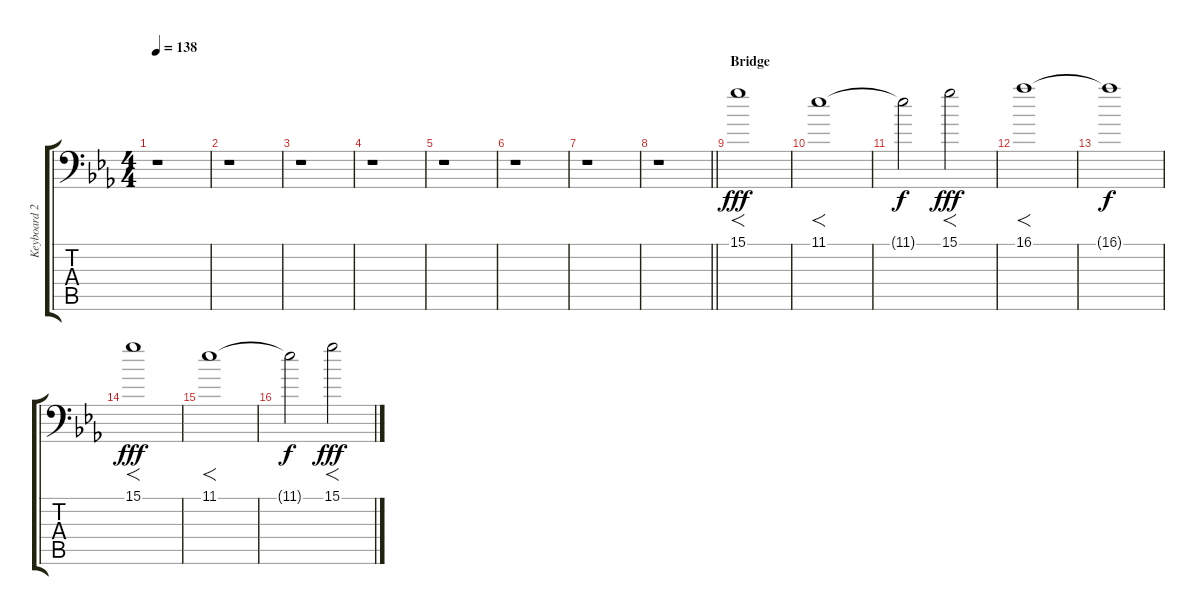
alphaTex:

\track ("Keyboard 2" "Keyboard 2") {instrument trombone}
\staff {score tabs}
\tuning (E4 B3 G3 D3 A2 E2) {hide}
\ts (4 4)
\tempo 138
\clef f4
\ks eb
r.1{dy fff} |
r.1 |
r.1 |
r.1 |
r.1 |
r.1 |
r.1 |
\barLineRight lightlight
r.1 |
\section ("" "Bridge")
15.1.1{f} |
11.1.1{f} |
11.1{t}.2{dy f} 15.1.2{f dy fff} |
16.1.1{f} |
16.1{t}.1{dy f} |
15.1.1{f dy fff} |
11.1.1{f} |
11.1{t}.2{dy f} 15.1.2{f dy fff}
